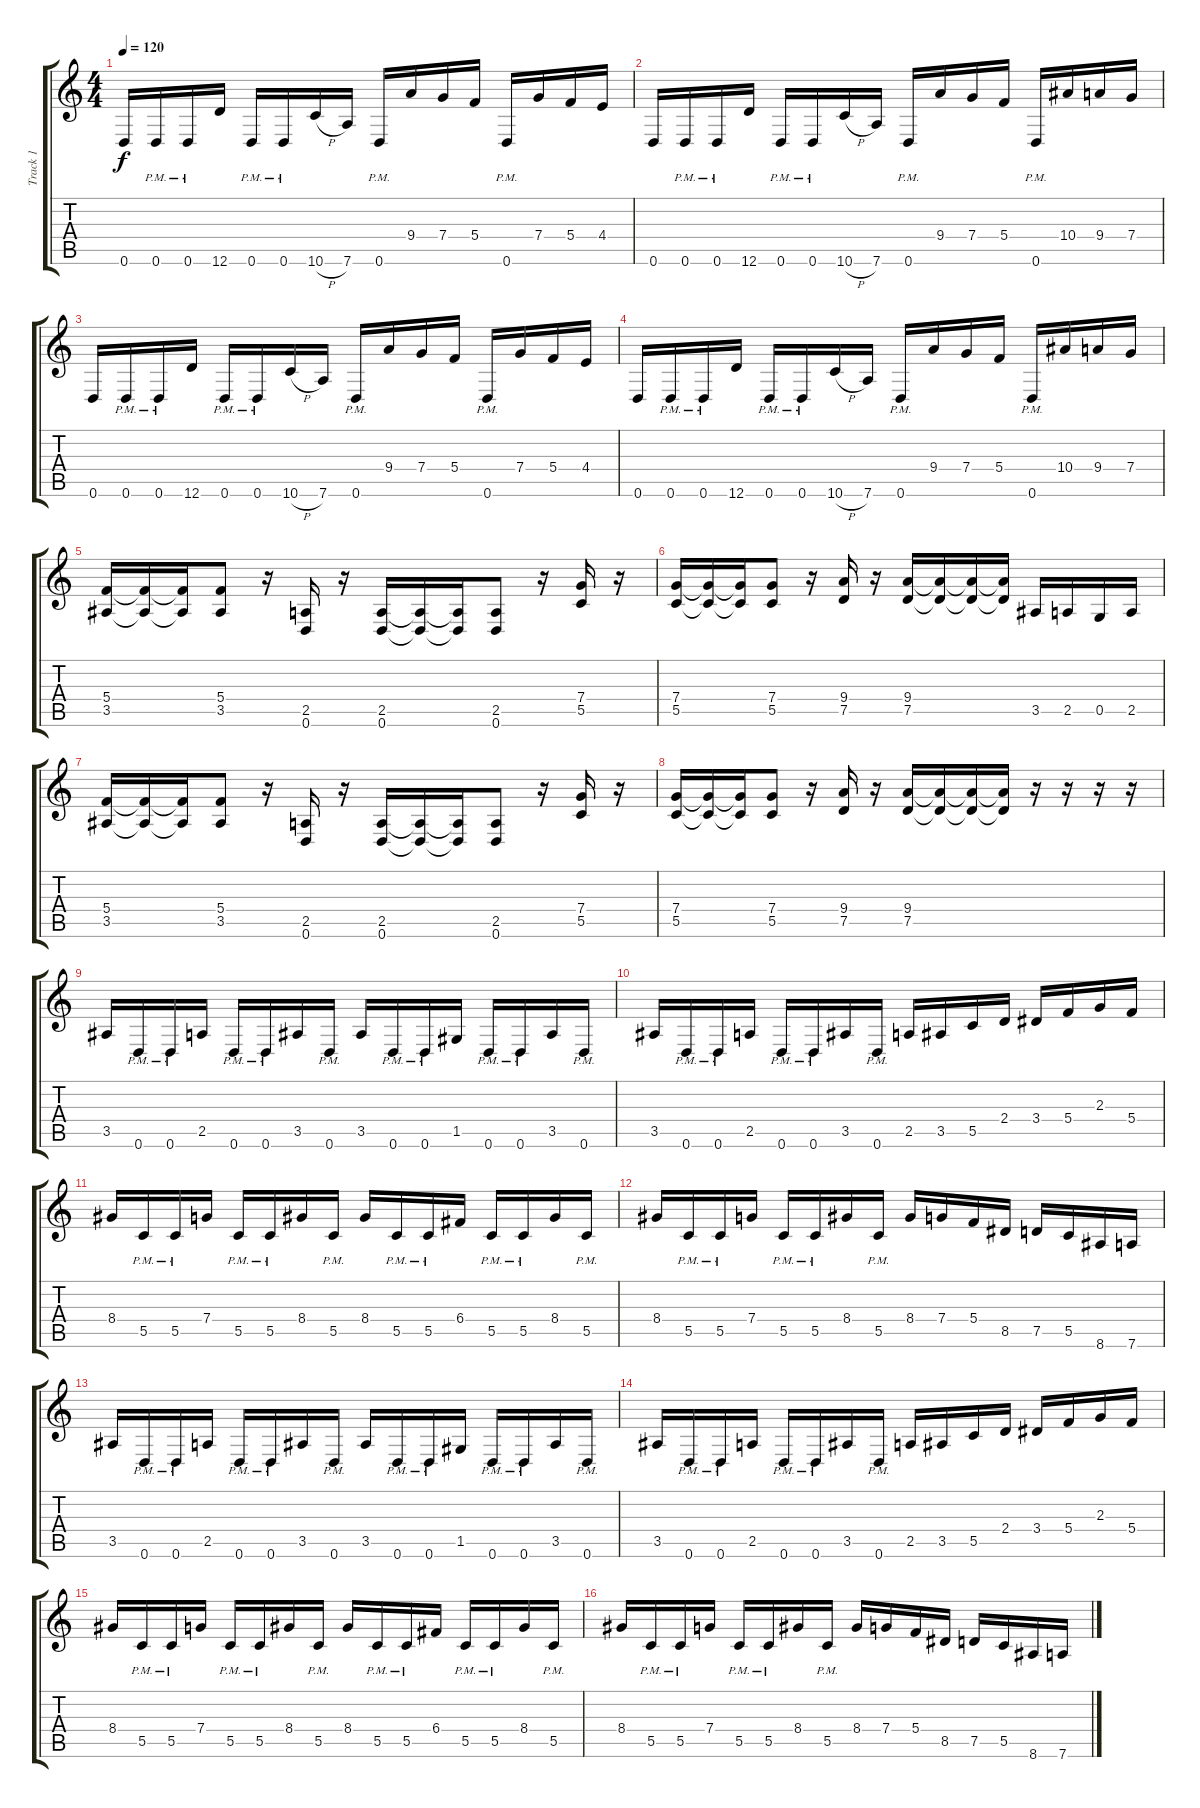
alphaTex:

\track ("Track 1" "Track 1") {instrument overdrivenguitar}
\staff {score tabs}
\tuning (D4 A3 F3 C3 G2 D2) {hide}
\ts (4 4)
\tempo 120
\clef g2
\ks c
0.6.16{dy f} 0.6{pm}.16 0.6{pm}.16 12.6.16 0.6{pm}.16 0.6{pm}.16 10.6{h}.16 7.6.16 0.6{pm}.16 9.4.16 7.4.16 5.4.16 0.6{pm}.16 7.4.16 5.4.16 4.4.16 |
0.6.16 0.6{pm}.16 0.6{pm}.16 12.6.16 0.6{pm}.16 0.6{pm}.16 10.6{h}.16 7.6.16 0.6{pm}.16 9.4.16 7.4.16 5.4.16 0.6{pm}.16 10.4.16 9.4.16 7.4.16 |
0.6.16 0.6{pm}.16 0.6{pm}.16 12.6.16 0.6{pm}.16 0.6{pm}.16 10.6{h}.16 7.6.16 0.6{pm}.16 9.4.16 7.4.16 5.4.16 0.6{pm}.16 7.4.16 5.4.16 4.4.16 |
0.6.16 0.6{pm}.16 0.6{pm}.16 12.6.16 0.6{pm}.16 0.6{pm}.16 10.6{h}.16 7.6.16 0.6{pm}.16 9.4.16 7.4.16 5.4.16 0.6{pm}.16 10.4.16 9.4.16 7.4.16 |
(5.4 3.5).16 (5.4{t} 3.5{t}).16 (5.4{t} 3.5{t}).16 (5.4 3.5).8 r.16 (2.5 0.6).16 r.16 (2.5 0.6).16 (2.5{t} 0.6{t}).16 (2.5{t} 0.6{t}).16 (2.5 0.6).8 r.16 (7.4 5.5).16 r.16 |
(7.4 5.5).16 (7.4{t} 5.5{t}).16 (7.4{t} 5.5{t}).16 (7.4 5.5).8 r.16 (9.4 7.5).16 r.16 (9.4 7.5).16 (9.4{t} 7.5{t}).16 (9.4{t} 7.5{t}).16 (9.4{t} 7.5{t}).16 3.5.16 2.5.16 0.5.16 2.5.16 |
(5.4 3.5).16 (5.4{t} 3.5{t}).16 (5.4{t} 3.5{t}).16 (5.4 3.5).8 r.16 (2.5 0.6).16 r.16 (2.5 0.6).16 (2.5{t} 0.6{t}).16 (2.5{t} 0.6{t}).16 (2.5 0.6).8 r.16 (7.4 5.5).16 r.16 |
(7.4 5.5).16 (7.4{t} 5.5{t}).16 (7.4{t} 5.5{t}).16 (7.4 5.5).8 r.16 (9.4 7.5).16 r.16 (9.4 7.5).16 (9.4{t} 7.5{t}).16 (9.4{t} 7.5{t}).16 (9.4{t} 7.5{t}).16 r.16 r.16 r.16 r.16 |
3.5.16 0.6{pm}.16 0.6{pm}.16 2.5.16 0.6{pm}.16 0.6{pm}.16 3.5.16 0.6{pm}.16 3.5.16 0.6{pm}.16 0.6{pm}.16 1.5.16 0.6{pm}.16 0.6{pm}.16 3.5.16 0.6{pm}.16 |
3.5.16 0.6{pm}.16 0.6{pm}.16 2.5.16 0.6{pm}.16 0.6{pm}.16 3.5.16 0.6{pm}.16 2.5.16 3.5.16 5.5.16 2.4.16 3.4.16 5.4.16 2.3.16 5.4.16 |
8.4.16 5.5{pm}.16 5.5{pm}.16 7.4.16 5.5{pm}.16 5.5{pm}.16 8.4.16 5.5{pm}.16 8.4.16 5.5{pm}.16 5.5{pm}.16 6.4.16 5.5{pm}.16 5.5{pm}.16 8.4.16 5.5{pm}.16 |
8.4.16 5.5{pm}.16 5.5{pm}.16 7.4.16 5.5{pm}.16 5.5{pm}.16 8.4.16 5.5{pm}.16 8.4.16 7.4.16 5.4.16 8.5.16 7.5.16 5.5.16 8.6.16 7.6.16 |
3.5.16 0.6{pm}.16 0.6{pm}.16 2.5.16 0.6{pm}.16 0.6{pm}.16 3.5.16 0.6{pm}.16 3.5.16 0.6{pm}.16 0.6{pm}.16 1.5.16 0.6{pm}.16 0.6{pm}.16 3.5.16 0.6{pm}.16 |
3.5.16 0.6{pm}.16 0.6{pm}.16 2.5.16 0.6{pm}.16 0.6{pm}.16 3.5.16 0.6{pm}.16 2.5.16 3.5.16 5.5.16 2.4.16 3.4.16 5.4.16 2.3.16 5.4.16 |
8.4.16 5.5{pm}.16 5.5{pm}.16 7.4.16 5.5{pm}.16 5.5{pm}.16 8.4.16 5.5{pm}.16 8.4.16 5.5{pm}.16 5.5{pm}.16 6.4.16 5.5{pm}.16 5.5{pm}.16 8.4.16 5.5{pm}.16 |
8.4.16 5.5{pm}.16 5.5{pm}.16 7.4.16 5.5{pm}.16 5.5{pm}.16 8.4.16 5.5{pm}.16 8.4.16 7.4.16 5.4.16 8.5.16 7.5.16 5.5.16 8.6.16 7.6.16
